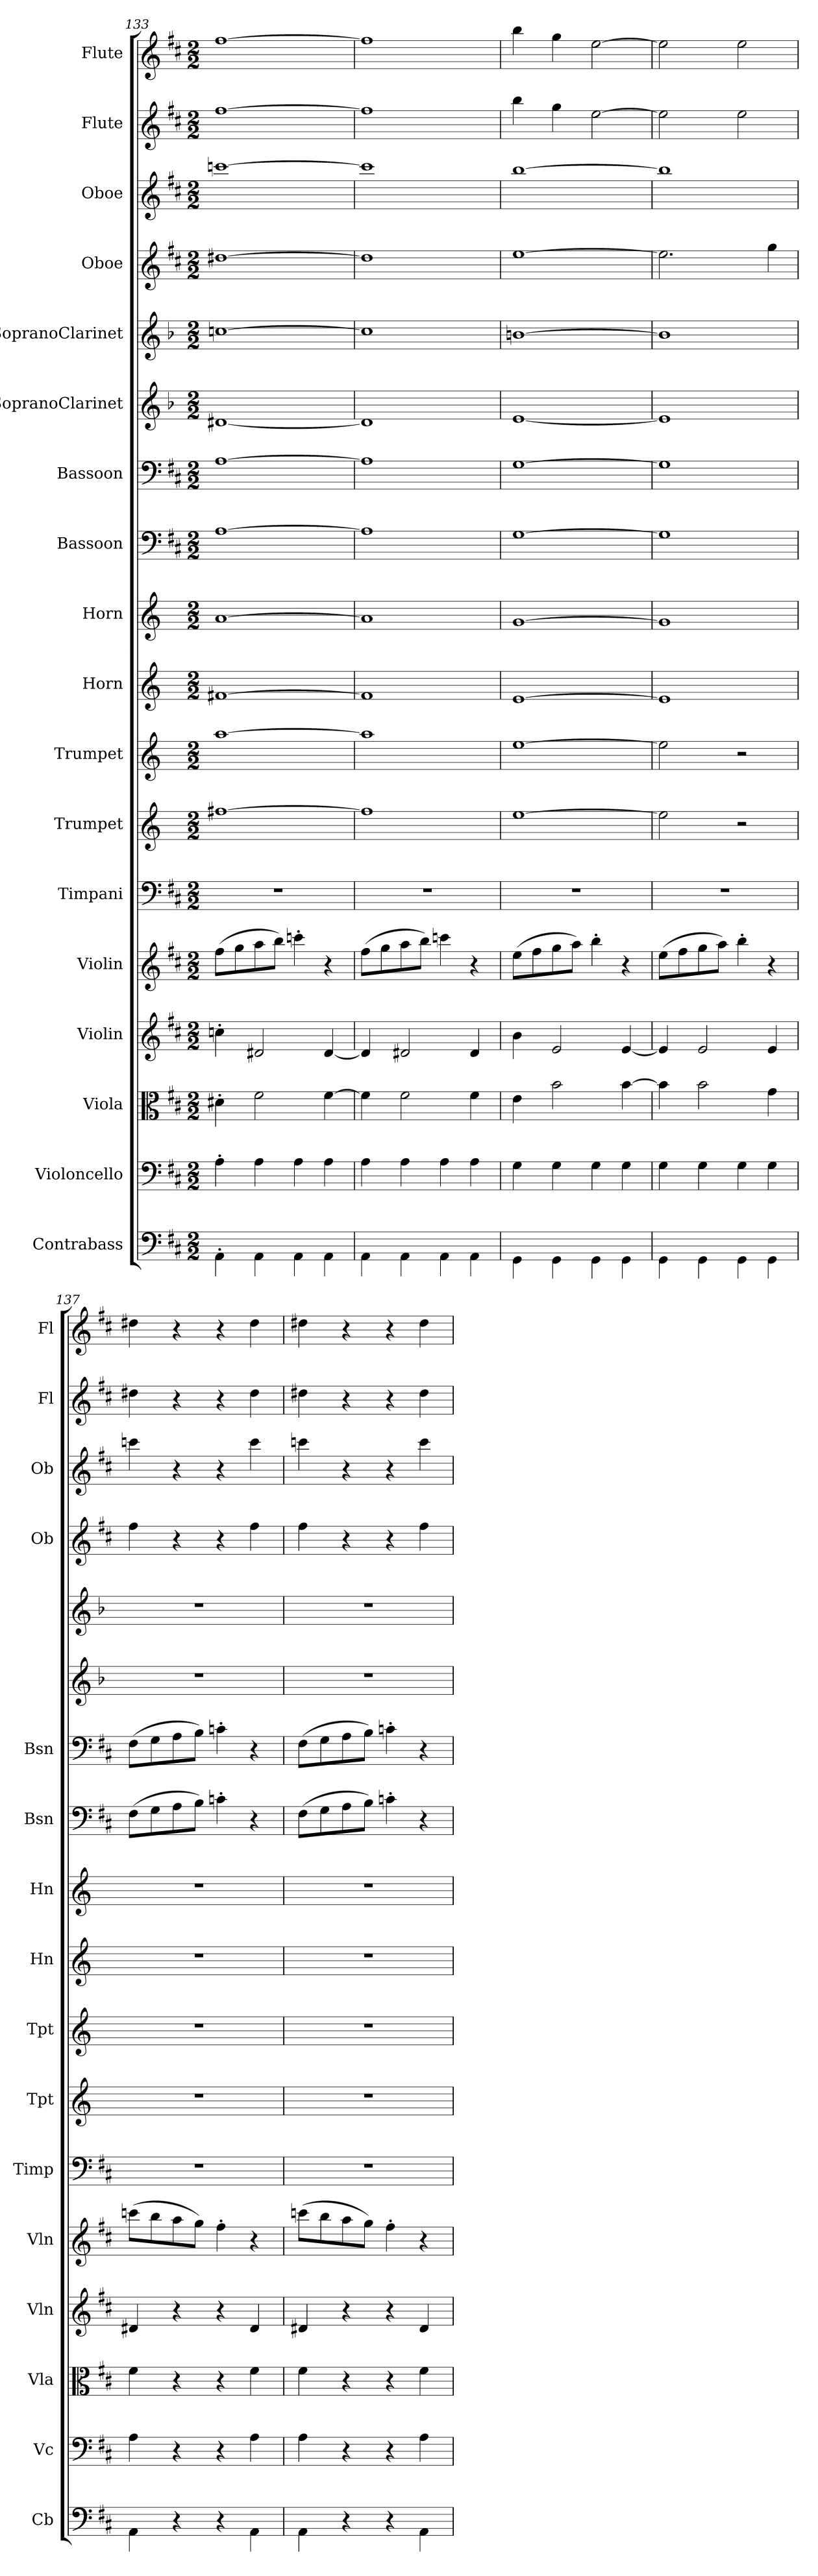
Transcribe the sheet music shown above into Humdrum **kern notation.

**kern	**kern	**kern	**kern	**kern	**kern	**kern	**kern	**kern	**kern	**kern	**kern	**kern	**kern	**kern	**kern	**kern	**kern
*part18	*part17	*part16	*part15	*part14	*part13	*part12	*part11	*part10	*part9	*part8	*part7	*part6	*part5	*part4	*part3	*part2	*part1
*staff18	*staff17	*staff16	*staff15	*staff14	*staff13	*staff12	*staff11	*staff10	*staff9	*staff8	*staff7	*staff6	*staff5	*staff4	*staff3	*staff2	*staff1
*I"Contrabass	*I"Violoncello	*I"Viola	*I"Violin	*I"Violin	*I"Timpani	*I"Trumpet	*I"Trumpet	*I"Horn	*I"Horn	*I"Bassoon	*I"Bassoon	*I"SopranoClarinet	*I"SopranoClarinet	*I"Oboe	*I"Oboe	*I"Flute	*I"Flute
*I'Cb	*I'Vc	*I'Vla	*I'Vln	*I'Vln	*I'Timp	*I'Tpt	*I'Tpt	*I'Hn	*I'Hn	*I'Bsn	*I'Bsn	*	*	*I'Ob	*I'Ob	*I'Fl	*I'Fl
*clefF4	*clefF4	*clefC3	*clefG2	*clefG2	*clefF4	*clefG2	*clefG2	*clefG2	*clefG2	*clefF4	*clefF4	*clefG2	*clefG2	*clefG2	*clefG2	*clefG2	*clefG2
*k[f#c#]	*k[f#c#]	*k[f#c#]	*k[f#c#]	*k[f#c#]	*k[f#c#]	*k[]	*k[]	*k[]	*k[]	*k[f#c#]	*k[f#c#]	*k[b-]	*k[b-]	*k[f#c#]	*k[f#c#]	*k[f#c#]	*k[f#c#]
*M2/2	*M2/2	*M2/2	*M2/2	*M2/2	*M2/2	*M2/2	*M2/2	*M2/2	*M2/2	*M2/2	*M2/2	*M2/2	*M2/2	*M2/2	*M2/2	*M2/2	*M2/2
=133	=133	=133	=133	=133	=133	=133	=133	=133	=133	=133	=133	=133	=133	=133	=133	=133	=133
4AA'\	4A'\	4d#X'\	4ccn'\	(8ff#\L	1r	[1ff#X\	[1aa\	[1f#X\	[1a\	[1A\	[1A\	[1d#X/	[1ccn\	[1dd#X\	[1cccn\	[1ff#\	[1ff#\
.	.	.	.	8gg\	.	.	.	.	.	.	.	.	.	.	.	.	.
4AA\	4A\	2f#\	2d#X/	8aa\	.	.	.	.	.	.	.	.	.	.	.	.	.
.	.	.	.	8bb\J)	.	.	.	.	.	.	.	.	.	.	.	.	.
4AA\	4A\	.	.	4cccn'\	.	.	.	.	.	.	.	.	.	.	.	.	.
4AA\	4A\	[4f#\	[4d#/	4r	.	.	.	.	.	.	.	.	.	.	.	.	.
=134	=134	=134	=134	=134	=134	=134	=134	=134	=134	=134	=134	=134	=134	=134	=134	=134	=134
4AA\	4A\	4f#\]	4d#/]	(8ff#\L	1r	1ff#\]	1aa\]	1f#\]	1a\]	1A\]	1A\]	1d#/]	1ccn\]	1dd#\]	1ccc\]	1ff#\]	1ff#\]
.	.	.	.	8gg\	.	.	.	.	.	.	.	.	.	.	.	.	.
4AA\	4A\	2f#\	2d#X/	8aa\	.	.	.	.	.	.	.	.	.	.	.	.	.
.	.	.	.	8bb\J)	.	.	.	.	.	.	.	.	.	.	.	.	.
4AA\	4A\	.	.	4cccn\	.	.	.	.	.	.	.	.	.	.	.	.	.
4AA\	4A\	4f#\	4d#/	4r	.	.	.	.	.	.	.	.	.	.	.	.	.
=135	=135	=135	=135	=135	=135	=135	=135	=135	=135	=135	=135	=135	=135	=135	=135	=135	=135
4GG\	4G\	4e\	4b\	(8ee\L	1r	[1ee\	[1ee\	[1e\	[1g\	[1G\	[1G\	[1e/	[1bn\	[1ee\	[1bb\	4bb\	4bb\
.	.	.	.	8ff#\	.	.	.	.	.	.	.	.	.	.	.	.	.
4GG\	4G\	2b\	2e/	8gg\	.	.	.	.	.	.	.	.	.	.	.	4gg\	4gg\
.	.	.	.	8aa\J)	.	.	.	.	.	.	.	.	.	.	.	.	.
4GG\	4G\	.	.	4bb'\	.	.	.	.	.	.	.	.	.	.	.	[2ee\	[2ee\
4GG\	4G\	[4b\	[4e/	4r	.	.	.	.	.	.	.	.	.	.	.	.	.
=136	=136	=136	=136	=136	=136	=136	=136	=136	=136	=136	=136	=136	=136	=136	=136	=136	=136
4GG\	4G\	4b\]	4e/]	(8ee\L	1r	2ee\]	2ee\]	1e\]	1g\]	1G\]	1G\]	1e/]	1b\]	2.ee\]	1bb\]	2ee\]	2ee\]
.	.	.	.	8ff#\	.	.	.	.	.	.	.	.	.	.	.	.	.
4GG\	4G\	2b\	2e/	8gg\	.	.	.	.	.	.	.	.	.	.	.	.	.
.	.	.	.	8aa\J)	.	.	.	.	.	.	.	.	.	.	.	.	.
4GG\	4G\	.	.	4bb'\	.	2r	2r	.	.	.	.	.	.	.	.	2ee\	2ee\
4GG\	4G\	4g\	4e/	4r	.	.	.	.	.	.	.	.	.	4gg\	.	.	.
=137	=137	=137	=137	=137	=137	=137	=137	=137	=137	=137	=137	=137	=137	=137	=137	=137	=137
4AA\	4A\	4f#\	4d#X/	(8cccn\L	1r	1r	1r	1r	1r	(8F#\L	(8F#\L	1r	1r	4ff#\	4cccn\	4dd#X\	4dd#X\
.	.	.	.	8bb\	.	.	.	.	.	8G\	8G\	.	.	.	.	.	.
4r	4r	4r	4r	8aa\	.	.	.	.	.	8A\	8A\	.	.	4r	4r	4r	4r
.	.	.	.	8gg\J)	.	.	.	.	.	8B\J)	8B\J)	.	.	.	.	.	.
4r	4r	4r	4r	4ff#'\	.	.	.	.	.	4cn'\	4cn'\	.	.	4r	4r	4r	4r
4AA\	4A\	4f#\	4d#/	4r	.	.	.	.	.	4r	4r	.	.	4ff#\	4ccc\	4dd#\	4dd#\
=138	=138	=138	=138	=138	=138	=138	=138	=138	=138	=138	=138	=138	=138	=138	=138	=138	=138
4AA\	4A\	4f#\	4d#X/	(8cccn\L	1r	1r	1r	1r	1r	(8F#\L	(8F#\L	1r	1r	4ff#\	4cccn\	4dd#X\	4dd#X\
.	.	.	.	8bb\	.	.	.	.	.	8G\	8G\	.	.	.	.	.	.
4r	4r	4r	4r	8aa\	.	.	.	.	.	8A\	8A\	.	.	4r	4r	4r	4r
.	.	.	.	8gg\J)	.	.	.	.	.	8B\J)	8B\J)	.	.	.	.	.	.
4r	4r	4r	4r	4ff#'\	.	.	.	.	.	4cn'\	4cn'\	.	.	4r	4r	4r	4r
4AA\	4A\	4f#\	4d#/	4r	.	.	.	.	.	4r	4r	.	.	4ff#\	4ccc\	4dd#\	4dd#\
=	=	=	=	=	=	=	=	=	=	=	=	=	=	=	=	=	=
*-	*-	*-	*-	*-	*-	*-	*-	*-	*-	*-	*-	*-	*-	*-	*-	*-	*-
